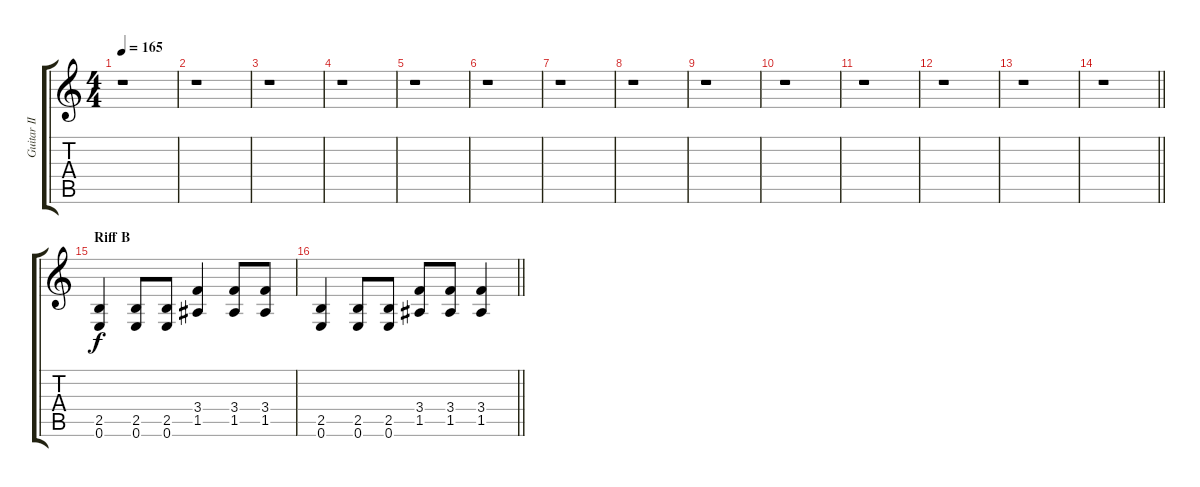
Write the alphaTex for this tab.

\track ("Guitar II" "Guitar II") {instrument distortionguitar}
\staff {score tabs}
\tuning (E4 B3 G3 D3 A2 E2) {hide}
\ts (4 4)
\tempo 165
\clef g2
\ks c
r.1{dy f} |
r.1 |
r.1 |
r.1 |
r.1 |
r.1 |
r.1 |
r.1 |
r.1 |
r.1 |
r.1 |
r.1 |
r.1 |
\barLineRight lightlight
r.1 |
\section ("" "Riff B")
(2.5 0.6).4 (2.5 0.6).8 (2.5 0.6).8 (3.4 1.5).4 (3.4 1.5).8 (3.4 1.5).8 |
\barLineRight lightlight
(2.5 0.6).4 (2.5 0.6).8 (2.5 0.6).8 (3.4 1.5).8 (3.4 1.5).8 (3.4 1.5).4
